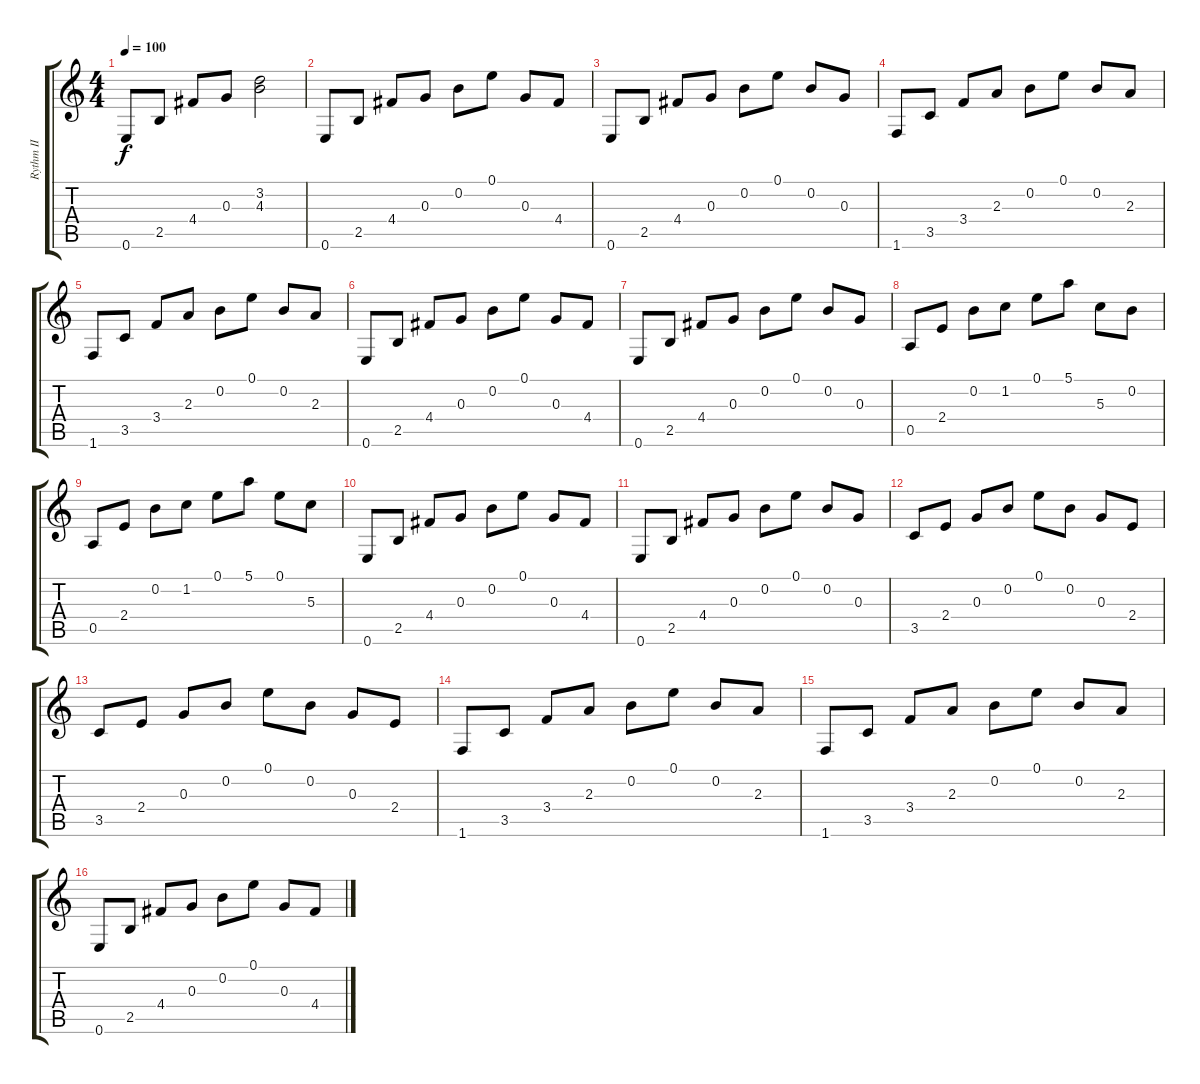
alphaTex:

\track ("Rythm II" "Rythm II") {instrument banjo}
\staff {score tabs}
\tuning (E4 B3 G3 D3 A2 E2) {hide}
\displaytranspose 12
\ts (4 4)
\tempo 100
\clef g2
\ks c
0.6.8{dy f} 2.5.8 4.4.8 0.3.8 (3.2 4.3).2 |
0.6.8 2.5.8 4.4.8 0.3.8 0.2.8 0.1.8 0.3.8 4.4.8 |
0.6.8 2.5.8 4.4.8 0.3.8 0.2.8 0.1.8 0.2.8 0.3.8 |
1.6.8 3.5.8 3.4.8 2.3.8 0.2.8 0.1.8 0.2.8 2.3.8 |
1.6.8 3.5.8 3.4.8 2.3.8 0.2.8 0.1.8 0.2.8 2.3.8 |
0.6.8 2.5.8 4.4.8 0.3.8 0.2.8 0.1.8 0.3.8 4.4.8 |
0.6.8 2.5.8 4.4.8 0.3.8 0.2.8 0.1.8 0.2.8 0.3.8 |
0.5.8 2.4.8 0.2.8 1.2.8 0.1.8 5.1.8 5.3.8 0.2.8 |
0.5.8 2.4.8 0.2.8 1.2.8 0.1.8 5.1.8 0.1.8 5.3.8 |
0.6.8 2.5.8 4.4.8 0.3.8 0.2.8 0.1.8 0.3.8 4.4.8 |
0.6.8 2.5.8 4.4.8 0.3.8 0.2.8 0.1.8 0.2.8 0.3.8 |
3.5.8 2.4.8 0.3.8 0.2.8 0.1.8 0.2.8 0.3.8 2.4.8 |
3.5.8 2.4.8 0.3.8 0.2.8 0.1.8 0.2.8 0.3.8 2.4.8 |
1.6.8 3.5.8 3.4.8 2.3.8 0.2.8 0.1.8 0.2.8 2.3.8 |
1.6.8 3.5.8 3.4.8 2.3.8 0.2.8 0.1.8 0.2.8 2.3.8 |
0.6.8 2.5.8 4.4.8 0.3.8 0.2.8 0.1.8 0.3.8 4.4.8
